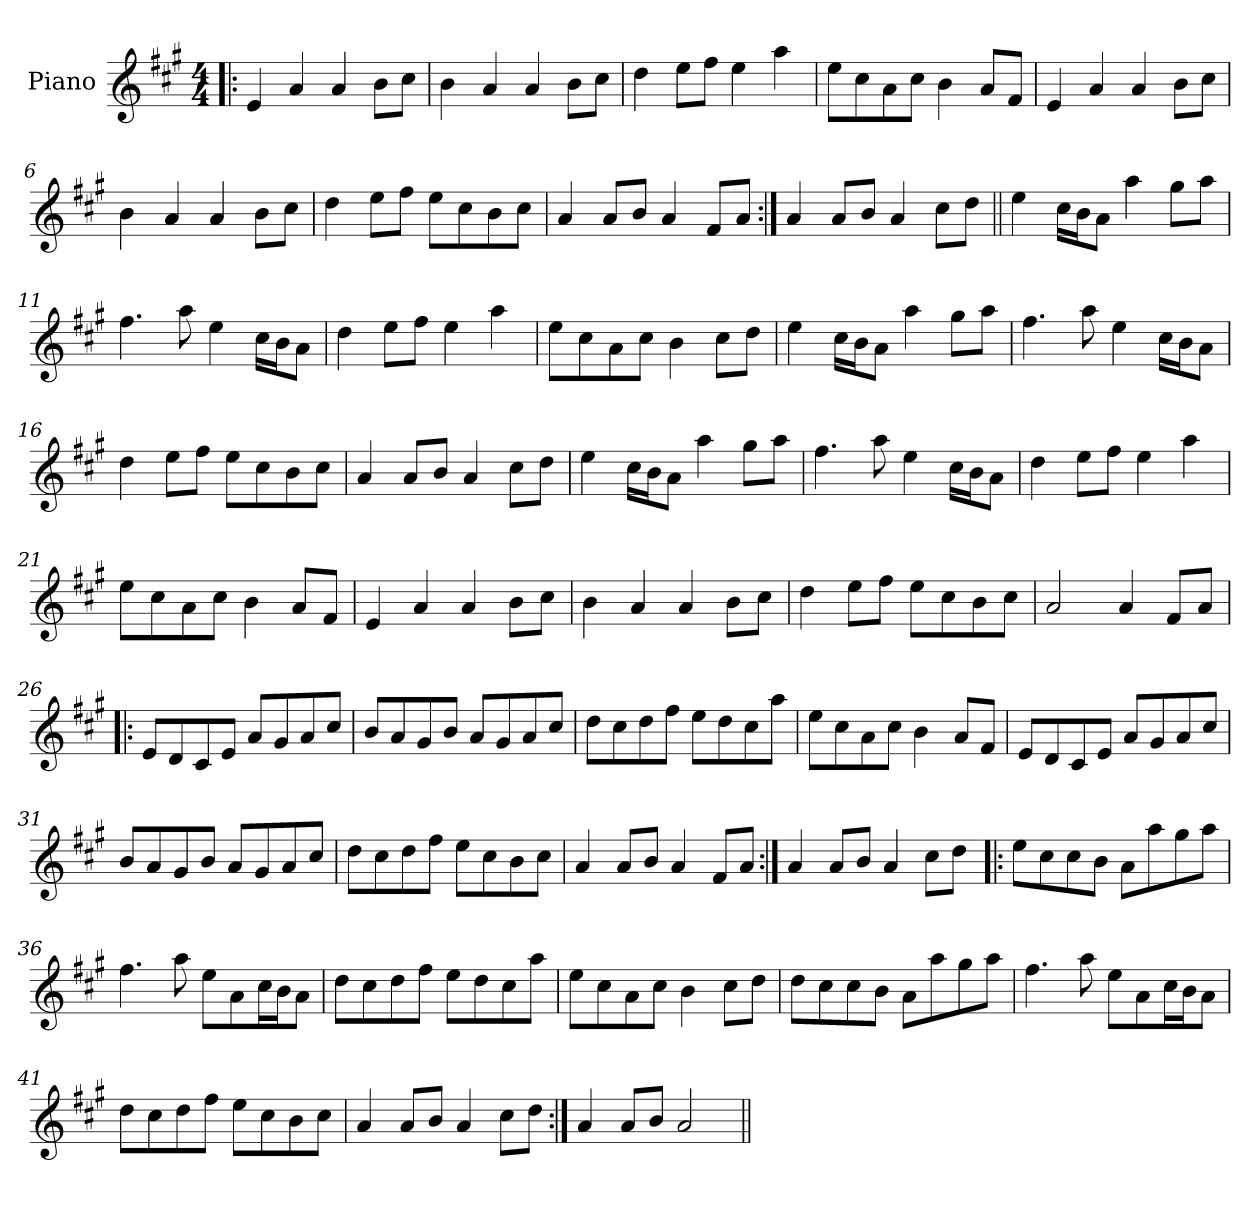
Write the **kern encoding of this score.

**kern
*part1
*staff1
*I"Piano
*I'Pno
*clefG2
*k[f#c#g#]
*A:
*M4/4
=1!|:
4e/
4a/
4a/
8b\L
8cc#\J
=2
4b\
4a/
4a/
8b\L
8cc#\J
=3
4dd\
8ee\L
8ff#\J
4ee\
4aa\
=4
8ee\L
8cc#\
8a\
8cc#\J
4b\
8a/L
8f#/J
=5
4e/
4a/
4a/
8b\L
8cc#\J
!!LO:LB:g=z
=6
4b\
4a/
4a/
8b\L
8cc#\J
=7
4dd\
8ee\L
8ff#\J
8ee\L
8cc#\
8b\
8cc#\J
=8
4a/
8a/L
8b/J
4a/
8f#/L
8a/J
=9:|!
4a/
8a/L
8b/J
4a/
8cc#\L
8dd\J
!!LO:LB:g=z
=10||
4ee\
16cc#\LL
16b\J
8a\J
4aa\
8gg#\L
8aa\J
=11
4.ff#\
8aa\
4ee\
16cc#\LL
16b\J
8a\J
=12
4dd\
8ee\L
8ff#\J
4ee\
4aa\
=13
8ee\L
8cc#\
8a\
8cc#\J
4b\
8cc#\L
8dd\J
!!LO:LB:g=z
=14
4ee\
16cc#\LL
16b\J
8a\J
4aa\
8gg#\L
8aa\J
=15
4.ff#\
8aa\
4ee\
16cc#\LL
16b\J
8a\J
=16
4dd\
8ee\L
8ff#\J
8ee\L
8cc#\
8b\
8cc#\J
=17
4a/
8a/L
8b/J
4a/
8cc#\L
8dd\J
!!LO:LB:g=z
=18
4ee\
16cc#\LL
16b\J
8a\J
4aa\
8gg#\L
8aa\J
=19
4.ff#\
8aa\
4ee\
16cc#\LL
16b\J
8a\J
=20
4dd\
8ee\L
8ff#\J
4ee\
4aa\
=21
8ee\L
8cc#\
8a\
8cc#\J
4b\
8a/L
8f#/J
=22
4e/
4a/
4a/
8b\L
8cc#\J
!!LO:LB:g=z
=23
4b\
4a/
4a/
8b\L
8cc#\J
=24
4dd\
8ee\L
8ff#\J
8ee\L
8cc#\
8b\
8cc#\J
=25
2a/
4a/
8f#/L
8a/J
=26!|:
8e/L
8d/
8c#/
8e/J
8a/L
8g#/
8a/
8cc#/J
=27
8b/L
8a/
8g#/
8b/J
8a/L
8g#/
8a/
8cc#/J
!!LO:LB:g=z
=28
8dd\L
8cc#\
8dd\
8ff#\J
8ee\L
8dd\
8cc#\
8aa\J
=29
8ee\L
8cc#\
8a\
8cc#\J
4b\
8a/L
8f#/J
=30
8e/L
8d/
8c#/
8e/J
8a/L
8g#/
8a/
8cc#/J
=31
8b/L
8a/
8g#/
8b/J
8a/L
8g#/
8a/
8cc#/J
!!LO:LB:g=z
=32
8dd\L
8cc#\
8dd\
8ff#\J
8ee\L
8cc#\
8b\
8cc#\J
=33
4a/
8a/L
8b/J
4a/
8f#/L
8a/J
=34:|!
4a/
8a/L
8b/J
4a/
8cc#\L
8dd\J
=35!|:
8ee\L
8cc#\
8cc#\
8b\J
8a\L
8aa\
8gg#\
8aa\J
!!LO:LB:g=z
=36
4.ff#\
8aa\
8ee\L
8a\
16cc#\L
16b\J
8a\J
=37
8dd\L
8cc#\
8dd\
8ff#\J
8ee\L
8dd\
8cc#\
8aa\J
=38
8ee\L
8cc#\
8a\
8cc#\J
4b\
8cc#\L
8dd\J
=39
8dd\L
8cc#\
8cc#\
8b\J
8a\L
8aa\
8gg#\
8aa\J
!!LO:LB:g=z
=40
4.ff#\
8aa\
8ee\L
8a\
16cc#\L
16b\J
8a\J
=41
8dd\L
8cc#\
8dd\
8ff#\J
8ee\L
8cc#\
8b\
8cc#\J
=42
4a/
8a/L
8b/J
4a/
8cc#\L
8dd\J
=43:|!
4a/
8a/L
8b/J
2a/
=||
*-
